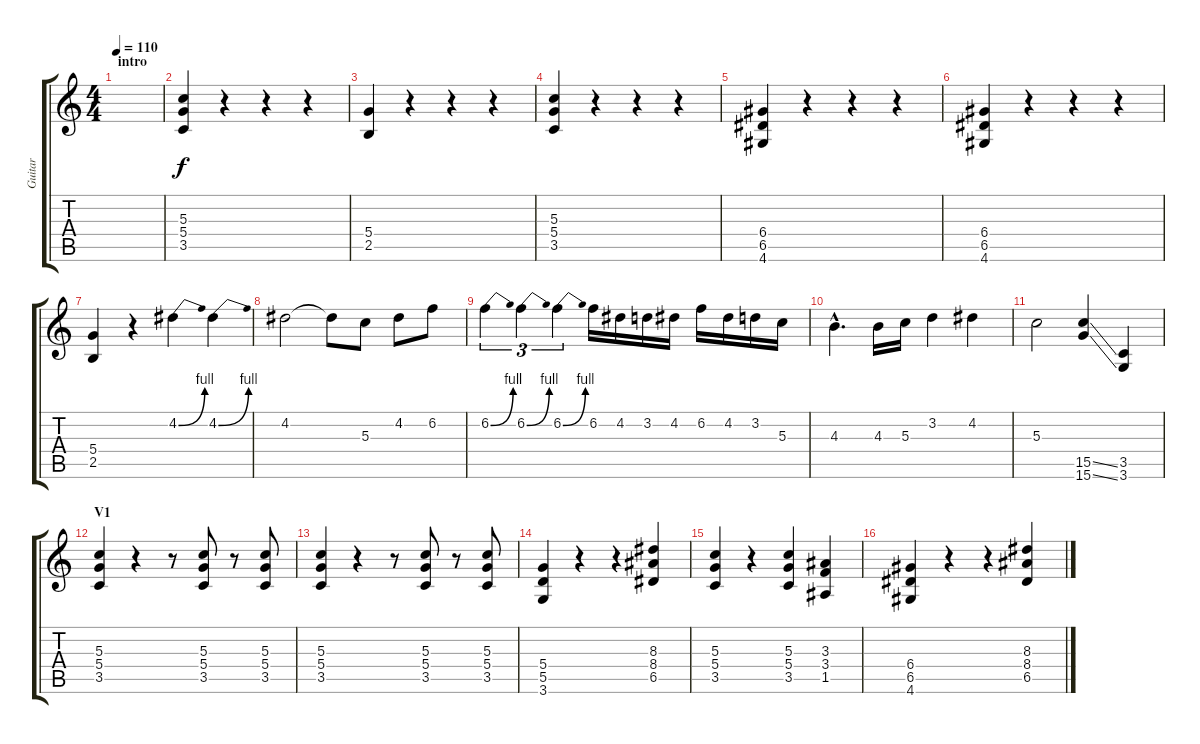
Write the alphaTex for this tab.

\track ("Guitar" "Guitar") {instrument distortionguitar}
\staff {score tabs}
\tuning (E4 B3 G3 D3 A2 E2) {hide}
\ts (4 4)
\section ("" "intro")
\tempo 110
\clef g2
\ks c
|
(5.3 5.4 3.5).4 r.4 r.4 r.4 |
(5.4 2.5).4 r.4 r.4 r.4 |
(5.3 5.4 3.5).4 r.4 r.4 r.4 |
(6.4 6.5 4.6).4 r.4 r.4 r.4 |
(6.4 6.5 4.6).4 r.4 r.4 r.4 |
(5.4 2.5).4 r.4 4.2{be (bend 0 0 60 4)}.4 4.2{be (bend 0 0 60 4)}.4 |
4.2.2 4.2{t}.8 5.3.8 4.2.8 6.2.8 |
6.2{be (bend 0 0 60 4)}.4{tu (3 2)} 6.2{be (bend 0 0 60 4)}.4{tu (3 2)} 6.2{be (bend 0 0 60 4)}.4{tu (3 2)} 6.2.16 4.2.16 3.2.16 4.2.16 6.2.16 4.2.16 3.2.16 5.3.16 |
4.3{hac}.4{d} 4.3.16 5.3.16 3.2.4 4.2.4 |
5.3.2 (15.5{ss} 15.6{ss}).4 (3.5 3.6).4 |
\section ("" "V1")
(5.3 5.4 3.5).4 r.4 r.8 (5.3 5.4 3.5).8 r.8 (5.3 5.4 3.5).8 |
(5.3 5.4 3.5).4 r.4 r.8 (5.3 5.4 3.5).8 r.8 (5.3 5.4 3.5).8 |
(5.4 5.5 3.6).4 r.4 r.4 (8.3 8.4 6.5).4 |
(5.3 5.4 3.5).4 r.4 (5.3 5.4 3.5).4 (3.3 3.4 1.5).4 |
(6.4 6.5 4.6).4 r.4 r.4 (8.3 8.4 6.5).4
